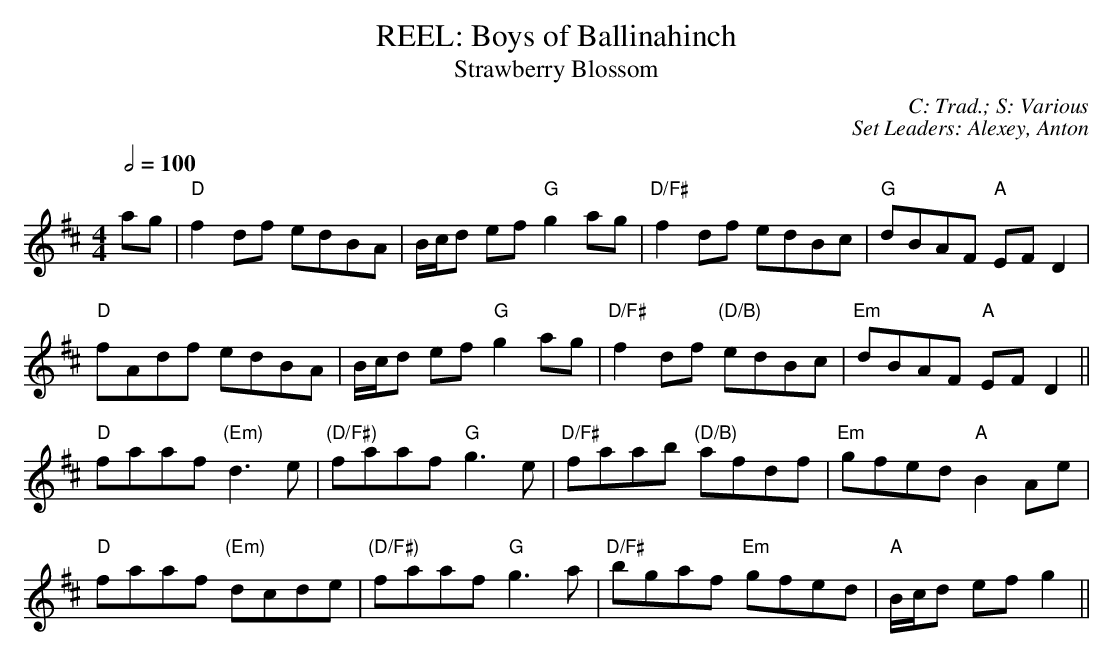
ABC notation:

X:1
T: REEL: Boys of Ballinahinch
T: Strawberry Blossom
C: C: Trad.; S: Various
C: Set Leaders: Alexey, Anton
M: 4/4
L: 1/8
Q: 1/2=100
K: Dmaj
ag|"D"f2 df edBA|B/c/d ef "G"g2 ag|"D/F#"f2 df edBc|"G"dBAF "A"EF D2|
"D"fAdf edBA|B/c/d ef "G"g2 ag|"D/F#"f2 df "(D/B)"edBc|"Em"dBAF "A"EF D2||
"D"faaf "(Em)"d3e|"(D/F#)"faaf "G"g3e|"D/F#"faab "(D/B)"afdf|"Em"gfed "A"B2 Ae|
"D"faaf "(Em)"dcde|"(D/F#)"faaf "G"g3a|"D/F#"bgaf "Em"gfed|"A"B/c/d ef g2||
